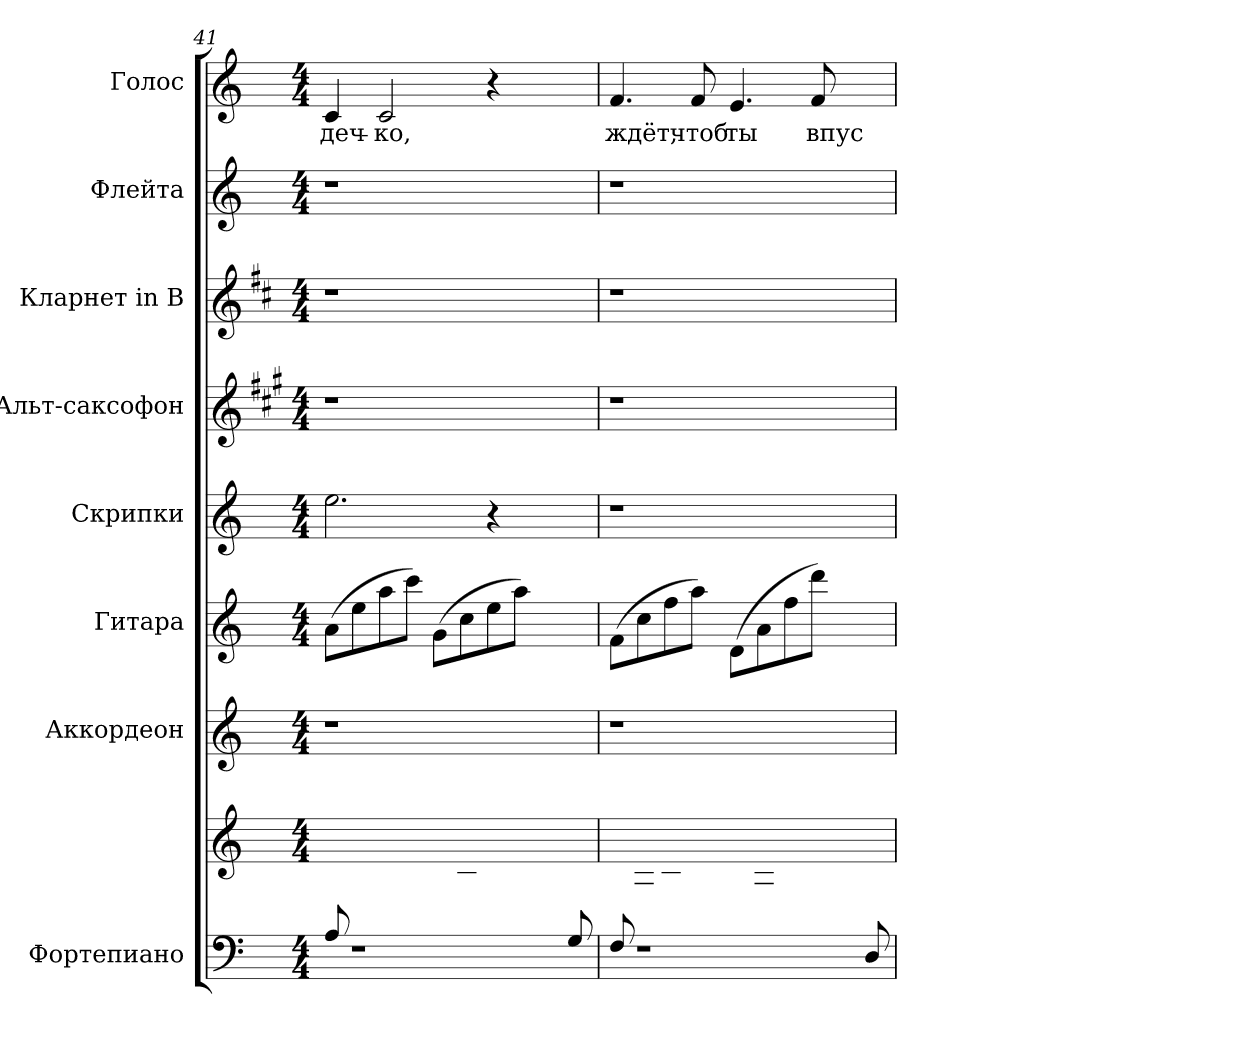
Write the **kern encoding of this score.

**kern	**kern	**kern	**kern	**kern	**kern	**kern	**kern	**kern	**text
*part8	*part8	*part7	*part6	*part5	*part4	*part3	*part2	*part1	*part1
*staff9	*staff8	*staff7	*staff6	*staff5	*staff4	*staff3	*staff2	*staff1	*staff1
*I"Фортепиано	*	*I"Аккордеон	*I"Гитара	*I"Скрипки	*I"Альт-саксофон	*I"Кларнет in B	*I"Флейта	*I"Голос	*
*clefF4	*clefG2	*clefG2	*clefG2	*clefG2	*clefG2	*clefG2	*clefG2	*clefG2	*
*	*	*	*ITrd7c12	*	*ITrd5c9	*ITrd1c2	*	*	*
*k[]	*k[]	*k[]	*k[]	*k[]	*k[]	*k[]	*k[]	*k[]	*
*C:	*C:	*C:	*C:	*C:	*C:	*C:	*C:	*C:	*
*M4/4	*M4/4	*M4/4	*M4/4	*M4/4	*M4/4	*M4/4	*M4/4	*M4/4	*
=41	=41	=41	=41	=41	=41	=41	=41	=41	=41
!	!	!	!	!	!	!	!	!	!LO:LY:b:color=#000000
8Ai/L	8ryy	1r	(8Ai\L	2.eei\	1r	1r	1r	4ci/	деч-
1r	8ei\	.	8ei\	.	.	.	.	.	.
!	!	!	!	!	!	!	!	!	!LO:LY:b:color=#000000
.	8ai\	.	8ai\	.	.	.	.	2ci/	ко,
.	8cci\J	.	8cci\J)	.	.	.	.	.	.
.	8ryy	.	(8Gi\L	.	.	.	.	.	.
.	8ci\	.	8ci\	.	.	.	.	.	.
.	8ei\	.	8ei\	4r	.	.	.	4r	.
.	8gi\J	.	8ai\J)	.	.	.	.	.	.
.	4ryy	4ryy	4ryy	4ryy	4ryy	4ryy	4ryy	4ryy	.
8Gi/L	.	.	.	.	.	.	.	.	.
=42	=42	=42	=42	=42	=42	=42	=42	=42	=42
!	!	!	!	!	!	!	!	!	!LO:LY:b:color=#000000
8Fi/L	8ryy	1r	(8Fi\L	1r	1r	1r	1r	4.fi/	ждёт,
1r	8Ai\	.	8ci\	.	.	.	.	.	.
.	8ci\	.	8fi\	.	.	.	.	.	.
!	!	!	!	!	!	!	!	!	!LO:LY:b:color=#000000
.	8fi\J	.	8ai\J)	.	.	.	.	8fi/	чтоб
!	!	!	!	!	!	!	!	!	!LO:LY:b:color=#000000
.	8ryy	.	(8Di\L	.	.	.	.	4.ei/	ты
.	8Ai\	.	8Ai\	.	.	.	.	.	.
.	8di\	.	8fi\	.	.	.	.	.	.
!	!	!	!	!	!	!	!	!	!LO:LY:b:color=#000000
.	8fi\J	.	8ddi\J)	.	.	.	.	8fi/	впус-
.	4ryy	4ryy	4ryy	4ryy	4ryy	4ryy	4ryy	4ryy	.
8Di/L	.	.	.	.	.	.	.	.	.
=	=	=	=	=	=	=	=	=	=
*-	*-	*-	*-	*-	*-	*-	*-	*-	*-
